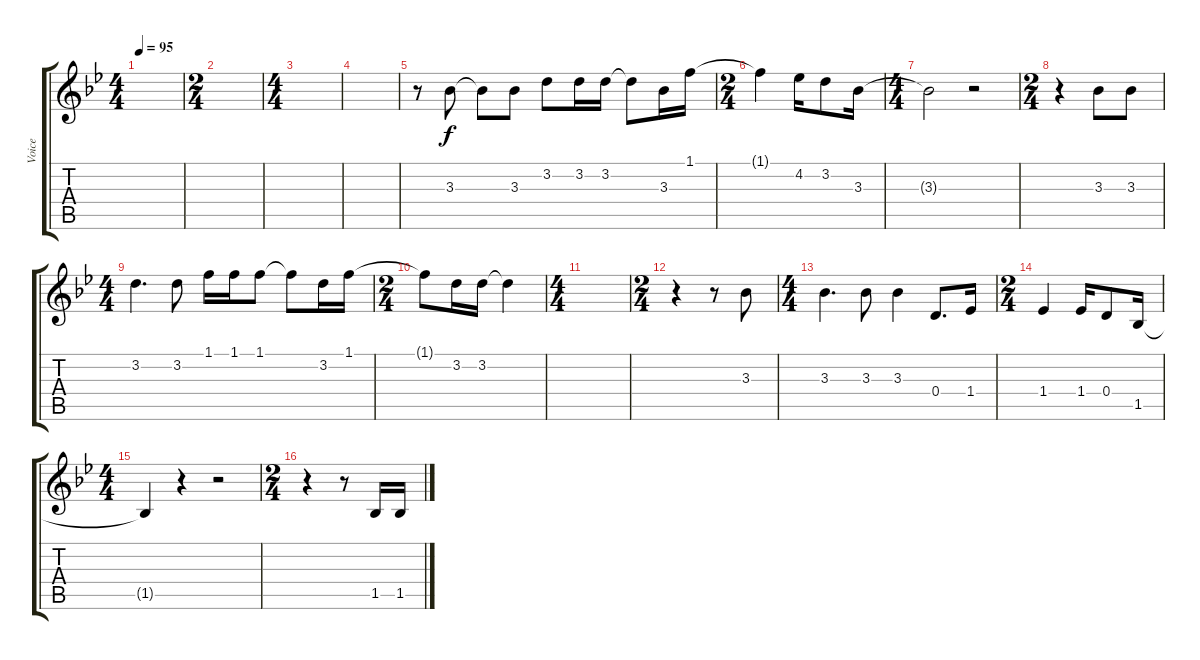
\track ("Voice" "Voice") {instrument electricbasspick}
\staff {score tabs}
\tuning (E4 B3 G3 D3 A2 E2) {hide}
\ts (4 4)
\tempo 95
\clef g2
\ks bb
|
\ts (2 4)
|
\ts (4 4)
|
|
r.8 3.3.8 3.3{t}.8 3.3.8 3.2.8 3.2.16 3.2.16 3.2{t}.8 3.3.16 1.1.16 |
\ts (2 4)
1.1{t}.4 4.2.16 3.2.8 3.3.16 |
\ts (4 4)
3.3{t}.2 r.2 |
\ts (2 4)
r.4 3.3.8 3.3.8 |
\ts (4 4)
3.2.4{d} 3.2.8 1.1.16 1.1.16 1.1.8 1.1{t}.8 3.2.16 1.1.16 |
\ts (2 4)
1.1{t}.8 3.2.16 3.2.16 3.2{t}.4 |
\ts (4 4)
|
\ts (2 4)
r.4 r.8 3.3.8 |
\ts (4 4)
3.3.4{d} 3.3.8 3.3.4 0.4.8{d} 1.4.16 |
\ts (2 4)
1.4.4 1.4.16 0.4.8 1.5.16 |
\ts (4 4)
1.5{t}.4 r.4 r.2 |
\ts (2 4)
r.4 r.8 1.5.16 1.5.16
